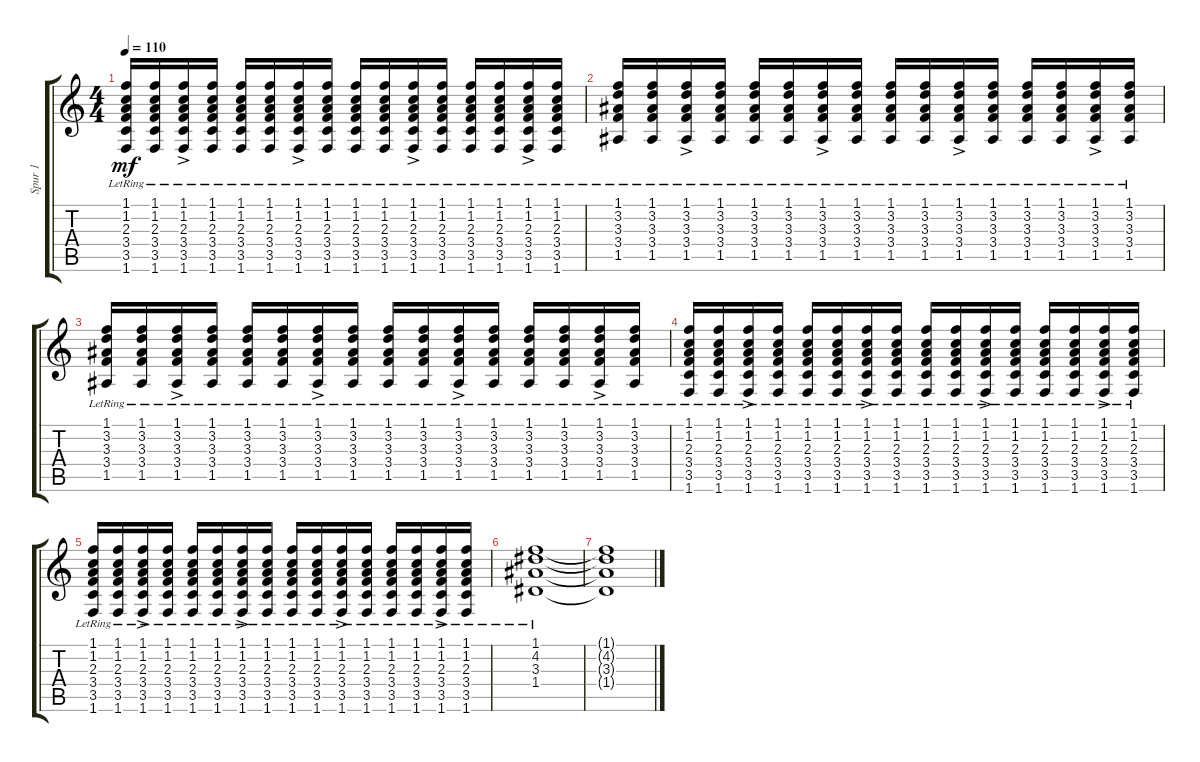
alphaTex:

\track ("Spur 1" "Spur 1") {instrument acousticguitarsteel}
\staff {score tabs}
\tuning (E4 B3 G3 D3 A2 E2) {hide}
\ts (4 4)
\tempo 110
\clef g2
\ks c
(1.1{lr} 1.2{lr} 2.3{lr} 3.4{lr} 3.5{lr} 1.6{lr}).16{dy mf} (1.1{lr} 1.2{lr} 2.3{lr} 3.4{lr} 3.5{lr} 1.6{lr}).16 (1.1{ac lr} 1.2{ac lr} 2.3{ac lr} 3.4{ac lr} 3.5{ac lr} 1.6{ac lr}).16 (1.1{lr} 1.2{lr} 2.3{lr} 3.4{lr} 3.5{lr} 1.6{lr}).16 (1.1{lr} 1.2{lr} 2.3{lr} 3.4{lr} 3.5{lr} 1.6{lr}).16 (1.1{lr} 1.2{lr} 2.3{lr} 3.4{lr} 3.5{lr} 1.6{lr}).16 (1.1{ac lr} 1.2{ac lr} 2.3{ac lr} 3.4{ac lr} 3.5{ac lr} 1.6{ac lr}).16 (1.1{lr} 1.2{lr} 2.3{lr} 3.4{lr} 3.5{lr} 1.6{lr}).16 (1.1{lr} 1.2{lr} 2.3{lr} 3.4{lr} 3.5{lr} 1.6{lr}).16 (1.1{lr} 1.2{lr} 2.3{lr} 3.4{lr} 3.5{lr} 1.6{lr}).16 (1.1{ac lr} 1.2{ac lr} 2.3{ac lr} 3.4{ac lr} 3.5{ac lr} 1.6{ac lr}).16 (1.1{lr} 1.2{lr} 2.3{lr} 3.4{lr} 3.5{lr} 1.6{lr}).16 (1.1{lr} 1.2{lr} 2.3{lr} 3.4{lr} 3.5{lr} 1.6{lr}).16 (1.1{lr} 1.2{lr} 2.3{lr} 3.4{lr} 3.5{lr} 1.6{lr}).16 (1.1{ac lr} 1.2{ac lr} 2.3{ac lr} 3.4{ac lr} 3.5{ac lr} 1.6{ac lr}).16 (1.1{lr} 1.2{lr} 2.3{lr} 3.4{lr} 3.5{lr} 1.6{lr}).16 |
(1.1{lr} 3.2{lr} 3.3{lr} 3.4{lr} 1.5{lr}).16 (1.1{lr} 3.2{lr} 3.3{lr} 3.4{lr} 1.5{lr}).16 (1.1{ac lr} 3.2{ac lr} 3.3{ac lr} 3.4{ac lr} 1.5{ac lr}).16 (1.1{lr} 3.2{lr} 3.3{lr} 3.4{lr} 1.5{lr}).16 (1.1{lr} 3.2{lr} 3.3{lr} 3.4{lr} 1.5{lr}).16 (1.1{lr} 3.2{lr} 3.3{lr} 3.4{lr} 1.5{lr}).16 (1.1{ac lr} 3.2{ac lr} 3.3{ac lr} 3.4{ac lr} 1.5{ac lr}).16 (1.1{lr} 3.2{lr} 3.3{lr} 3.4{lr} 1.5{lr}).16 (1.1{lr} 3.2{lr} 3.3{lr} 3.4{lr} 1.5{lr}).16 (1.1{lr} 3.2{lr} 3.3{lr} 3.4{lr} 1.5{lr}).16 (1.1{ac lr} 3.2{ac lr} 3.3{ac lr} 3.4{ac lr} 1.5{ac lr}).16 (1.1{lr} 3.2{lr} 3.3{lr} 3.4{lr} 1.5{lr}).16 (1.1{lr} 3.2{lr} 3.3{lr} 3.4{lr} 1.5{lr}).16 (1.1{lr} 3.2{lr} 3.3{lr} 3.4{lr} 1.5{lr}).16 (1.1{ac lr} 3.2{ac lr} 3.3{ac lr} 3.4{ac lr} 1.5{ac lr}).16 (1.1{lr} 3.2{lr} 3.3{lr} 3.4{lr} 1.5{lr}).16 |
(1.1{lr} 3.2{lr} 3.3{lr} 3.4{lr} 1.5{lr}).16 (1.1{lr} 3.2{lr} 3.3{lr} 3.4{lr} 1.5{lr}).16 (1.1{ac lr} 3.2{ac lr} 3.3{ac lr} 3.4{ac lr} 1.5{ac lr}).16 (1.1{lr} 3.2{lr} 3.3{lr} 3.4{lr} 1.5{lr}).16 (1.1{lr} 3.2{lr} 3.3{lr} 3.4{lr} 1.5{lr}).16 (1.1{lr} 3.2{lr} 3.3{lr} 3.4{lr} 1.5{lr}).16 (1.1{ac lr} 3.2{ac lr} 3.3{ac lr} 3.4{ac lr} 1.5{ac lr}).16 (1.1{lr} 3.2{lr} 3.3{lr} 3.4{lr} 1.5{lr}).16 (1.1{lr} 3.2{lr} 3.3{lr} 3.4{lr} 1.5{lr}).16 (1.1{lr} 3.2{lr} 3.3{lr} 3.4{lr} 1.5{lr}).16 (1.1{ac lr} 3.2{ac lr} 3.3{ac lr} 3.4{ac lr} 1.5{ac lr}).16 (1.1{lr} 3.2{lr} 3.3{lr} 3.4{lr} 1.5{lr}).16 (1.1{lr} 3.2{lr} 3.3{lr} 3.4{lr} 1.5{lr}).16 (1.1{lr} 3.2{lr} 3.3{lr} 3.4{lr} 1.5{lr}).16 (1.1{ac lr} 3.2{ac lr} 3.3{ac lr} 3.4{ac lr} 1.5{ac lr}).16 (1.1{lr} 3.2{lr} 3.3{lr} 3.4{lr} 1.5{lr}).16 |
(1.1{lr} 1.2{lr} 2.3{lr} 3.4{lr} 3.5{lr} 1.6{lr}).16 (1.1{lr} 1.2{lr} 2.3{lr} 3.4{lr} 3.5{lr} 1.6{lr}).16 (1.1{ac lr} 1.2{ac lr} 2.3{ac lr} 3.4{ac lr} 3.5{ac lr} 1.6{ac lr}).16 (1.1{lr} 1.2{lr} 2.3{lr} 3.4{lr} 3.5{lr} 1.6{lr}).16 (1.1{lr} 1.2{lr} 2.3{lr} 3.4{lr} 3.5{lr} 1.6{lr}).16 (1.1{lr} 1.2{lr} 2.3{lr} 3.4{lr} 3.5{lr} 1.6{lr}).16 (1.1{ac lr} 1.2{ac lr} 2.3{ac lr} 3.4{ac lr} 3.5{ac lr} 1.6{ac lr}).16 (1.1{lr} 1.2{lr} 2.3{lr} 3.4{lr} 3.5{lr} 1.6{lr}).16 (1.1{lr} 1.2{lr} 2.3{lr} 3.4{lr} 3.5{lr} 1.6{lr}).16 (1.1{lr} 1.2{lr} 2.3{lr} 3.4{lr} 3.5{lr} 1.6{lr}).16 (1.1{ac lr} 1.2{ac lr} 2.3{ac lr} 3.4{ac lr} 3.5{ac lr} 1.6{ac lr}).16 (1.1{lr} 1.2{lr} 2.3{lr} 3.4{lr} 3.5{lr} 1.6{lr}).16 (1.1{lr} 1.2{lr} 2.3{lr} 3.4{lr} 3.5{lr} 1.6{lr}).16 (1.1{lr} 1.2{lr} 2.3{lr} 3.4{lr} 3.5{lr} 1.6{lr}).16 (1.1{ac lr} 1.2{ac lr} 2.3{ac lr} 3.4{ac lr} 3.5{ac lr} 1.6{ac lr}).16 (1.1{lr} 1.2{lr} 2.3{lr} 3.4{lr} 3.5{lr} 1.6{lr}).16 |
(1.1{lr} 1.2{lr} 2.3{lr} 3.4{lr} 3.5{lr} 1.6{lr}).16 (1.1{lr} 1.2{lr} 2.3{lr} 3.4{lr} 3.5{lr} 1.6{lr}).16 (1.1{ac lr} 1.2{ac lr} 2.3{ac lr} 3.4{ac lr} 3.5{ac lr} 1.6{ac lr}).16 (1.1{lr} 1.2{lr} 2.3{lr} 3.4{lr} 3.5{lr} 1.6{lr}).16 (1.1{lr} 1.2{lr} 2.3{lr} 3.4{lr} 3.5{lr} 1.6{lr}).16 (1.1{lr} 1.2{lr} 2.3{lr} 3.4{lr} 3.5{lr} 1.6{lr}).16 (1.1{ac lr} 1.2{ac lr} 2.3{ac lr} 3.4{ac lr} 3.5{ac lr} 1.6{ac lr}).16 (1.1{lr} 1.2{lr} 2.3{lr} 3.4{lr} 3.5{lr} 1.6{lr}).16 (1.1{lr} 1.2{lr} 2.3{lr} 3.4{lr} 3.5{lr} 1.6{lr}).16 (1.1{lr} 1.2{lr} 2.3{lr} 3.4{lr} 3.5{lr} 1.6{lr}).16 (1.1{ac lr} 1.2{ac lr} 2.3{ac lr} 3.4{ac lr} 3.5{ac lr} 1.6{ac lr}).16 (1.1{lr} 1.2{lr} 2.3{lr} 3.4{lr} 3.5{lr} 1.6{lr}).16 (1.1{lr} 1.2{lr} 2.3{lr} 3.4{lr} 3.5{lr} 1.6{lr}).16 (1.1{lr} 1.2{lr} 2.3{lr} 3.4{lr} 3.5{lr} 1.6{lr}).16 (1.1{ac lr} 1.2{ac lr} 2.3{ac lr} 3.4{ac lr} 3.5{ac lr} 1.6{ac lr}).16 (1.1{lr} 1.2{lr} 2.3{lr} 3.4{lr} 3.5{lr} 1.6{lr}).16 |
(1.1{lr} 4.2 3.3{lr} 1.4{lr}).1 |
(1.1{t} 4.2{t} 3.3{t} 1.4{t}).1
